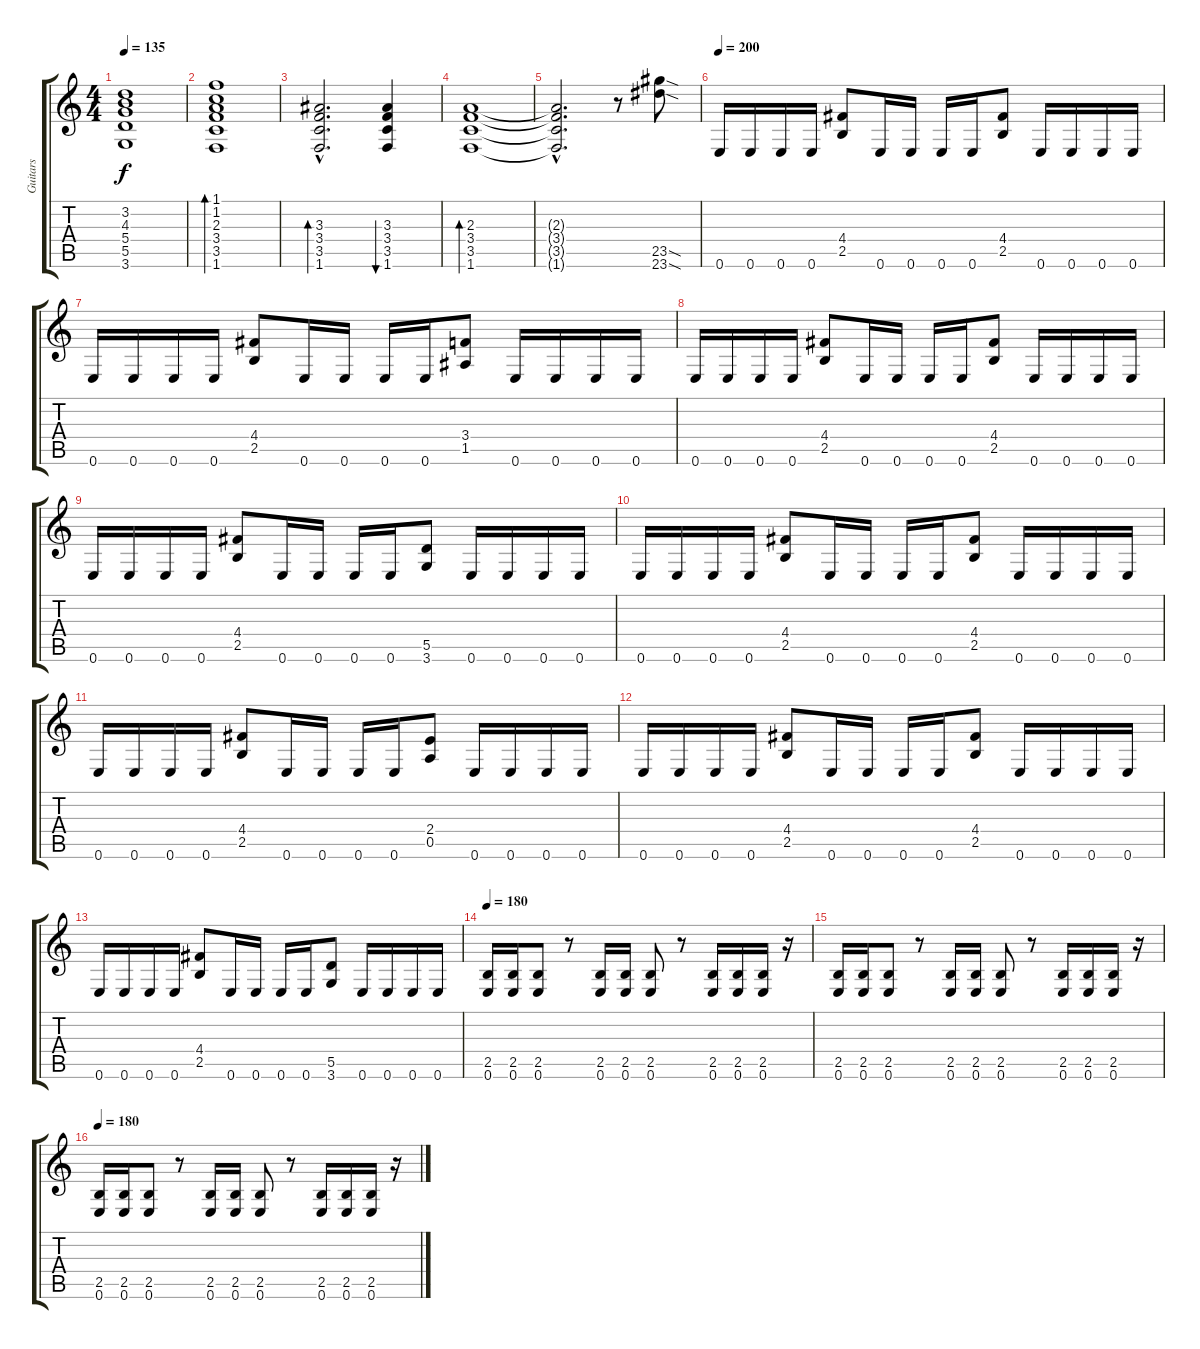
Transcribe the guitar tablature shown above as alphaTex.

\track ("Guitars" "Guitars") {instrument electricguitarclean}
\staff {score tabs}
\tuning (E4 B3 G3 D3 A2 E2) {hide}
\ts (4 4)
\tempo 135
\clef g2
\ks c
(3.2{t} 4.3{t} 5.4{t} 5.5{t} 3.6{t}).1{dy f} |
(1.1 1.2 2.3 3.4 3.5 1.6).1{bd 240} |
(3.3{hac} 3.4{hac} 3.5{hac} 1.6{hac}).2{d bd 240} (3.3 3.4 3.5 1.6).4{bu 240} |
(2.3 3.4 3.5 1.6).1{bd 240} |
(2.3{hac t} 3.4{hac t} 3.5{hac t} 1.6{hac t}).2{d} r.8 (23.5{sod} 23.6{sod}).8{instrument guitarfretnoise} |
\tempo 200
0.6.16{instrument overdrivenguitar} 0.6.16 0.6.16 0.6.16 (4.4 2.5).8 0.6.16 0.6.16 0.6.16 0.6.16 (4.4 2.5).8 0.6.16 0.6.16 0.6.16 0.6.16 |
0.6.16 0.6.16 0.6.16 0.6.16 (4.4 2.5).8 0.6.16 0.6.16 0.6.16 0.6.16 (3.4 1.5).8 0.6.16 0.6.16 0.6.16 0.6.16 |
0.6.16 0.6.16 0.6.16 0.6.16 (4.4 2.5).8 0.6.16 0.6.16 0.6.16 0.6.16 (4.4 2.5).8 0.6.16 0.6.16 0.6.16 0.6.16 |
0.6.16 0.6.16 0.6.16 0.6.16 (4.4 2.5).8 0.6.16 0.6.16 0.6.16 0.6.16 (5.5 3.6).8 0.6.16 0.6.16 0.6.16 0.6.16 |
0.6.16 0.6.16 0.6.16 0.6.16 (4.4 2.5).8 0.6.16 0.6.16 0.6.16 0.6.16 (4.4 2.5).8 0.6.16 0.6.16 0.6.16 0.6.16 |
0.6.16 0.6.16 0.6.16 0.6.16 (4.4 2.5).8 0.6.16 0.6.16 0.6.16 0.6.16 (2.4 0.5).8 0.6.16 0.6.16 0.6.16 0.6.16 |
0.6.16 0.6.16 0.6.16 0.6.16 (4.4 2.5).8 0.6.16 0.6.16 0.6.16 0.6.16 (4.4 2.5).8 0.6.16 0.6.16 0.6.16 0.6.16 |
0.6.16 0.6.16 0.6.16 0.6.16 (4.4 2.5).8 0.6.16 0.6.16 0.6.16 0.6.16 (5.5 3.6).8 0.6.16 0.6.16 0.6.16 0.6.16 |
\tempo 180
(2.5 0.6).16{instrument overdrivenguitar} (2.5 0.6).16 (2.5 0.6).8 r.8 (2.5 0.6).16 (2.5 0.6).16 (2.5 0.6).8 r.8 (2.5 0.6).16 (2.5 0.6).16 (2.5 0.6).16 r.16 |
(2.5 0.6).16 (2.5 0.6).16 (2.5 0.6).8 r.8 (2.5 0.6).16 (2.5 0.6).16 (2.5 0.6).8 r.8 (2.5 0.6).16 (2.5 0.6).16 (2.5 0.6).16 r.16 |
\tempo 180
(2.5 0.6).16{instrument overdrivenguitar} (2.5 0.6).16 (2.5 0.6).8 r.8 (2.5 0.6).16 (2.5 0.6).16 (2.5 0.6).8 r.8 (2.5 0.6).16 (2.5 0.6).16 (2.5 0.6).16 r.16
